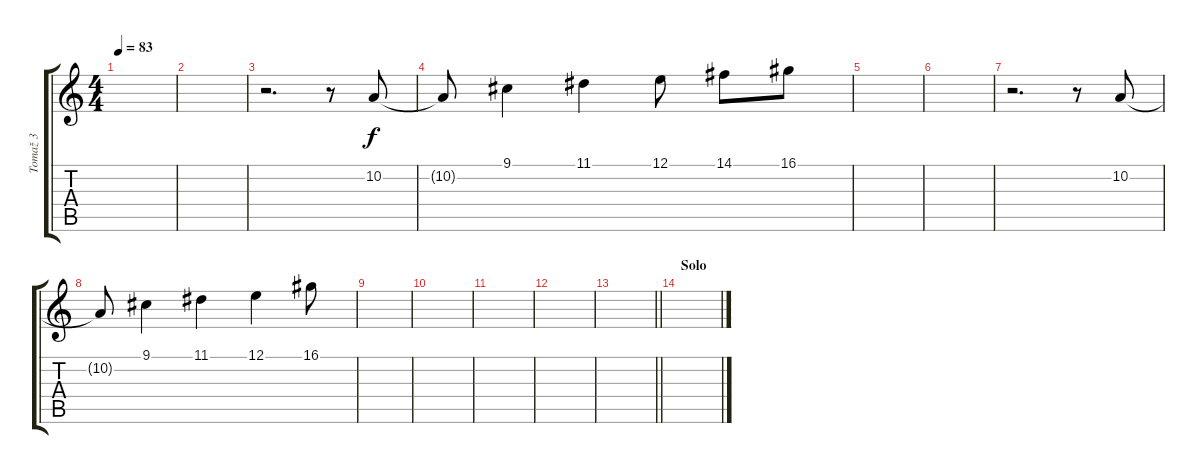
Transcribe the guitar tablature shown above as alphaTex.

\track ("Tomaž 3" "Tomaž 3") {instrument acousticgrandpiano}
\staff {score tabs}
\tuning (E4 B3 G3 D3 A2 E2) {hide}
\ts (4 4)
\tempo 83
\clef g2
\ks c
|
|
r.2{d} r.8 10.2.8 |
10.2{t}.8 9.1.4 11.1.4 12.1.8 14.1.8 16.1.8 |
|
|
r.2{d} r.8 10.2.8 |
10.2{t}.8 9.1.4 11.1.4 12.1.4 16.1.8 |
|
|
|
|
\barLineRight lightlight
|
\section ("" "Solo")
